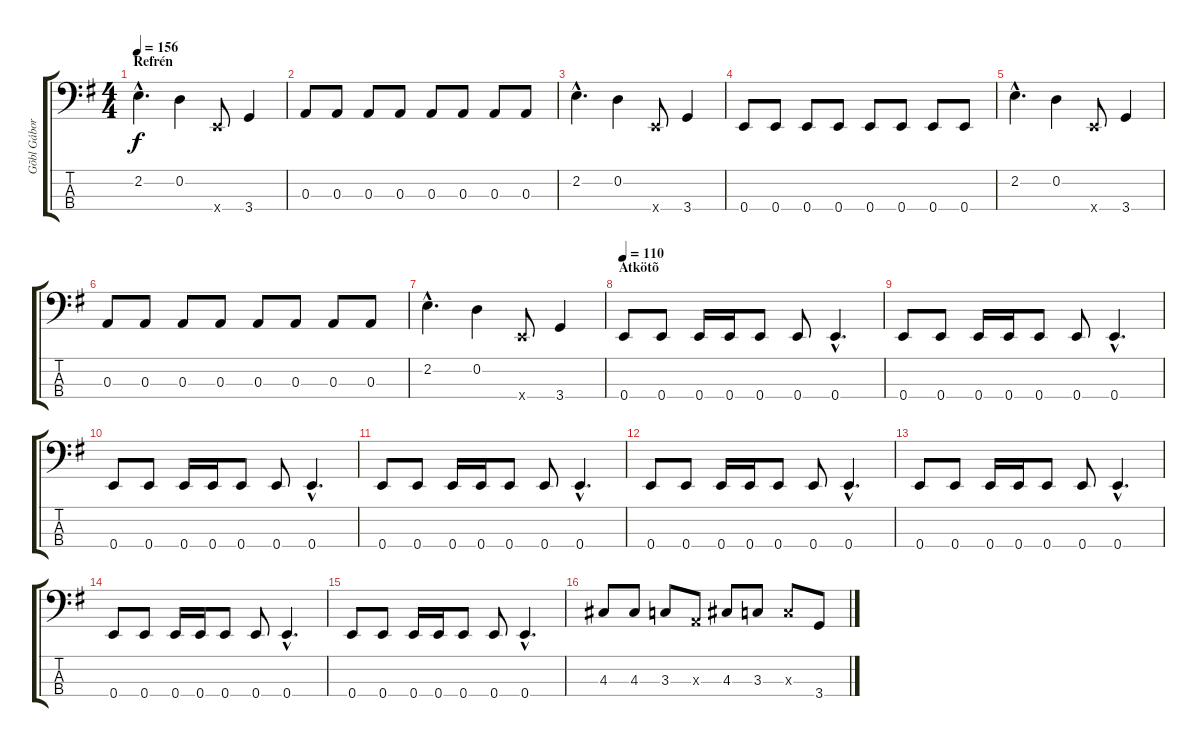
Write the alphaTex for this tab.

\track ("Gõbl Gábor" "Gõbl Gábor") {instrument electricbassfinger}
\staff {score tabs}
\tuning (G2 D2 A1 E1) {hide}
\ts (4 4)
\section ("" "Refrén")
\tempo 156
\clef f4
\ks eminor
2.2{hac}.4{d dy f} 0.2.4 0.4{x}.8 3.4.4 |
0.3.8 0.3.8 0.3.8 0.3.8 0.3.8 0.3.8 0.3.8 0.3.8 |
2.2{hac}.4{d} 0.2.4 0.4{x}.8 3.4.4 |
0.4.8 0.4.8 0.4.8 0.4.8 0.4.8 0.4.8 0.4.8 0.4.8 |
2.2{hac}.4{d} 0.2.4 0.4{x}.8 3.4.4 |
0.3.8 0.3.8 0.3.8 0.3.8 0.3.8 0.3.8 0.3.8 0.3.8 |
2.2{hac}.4{d} 0.2.4 0.4{x}.8 3.4.4 |
\section ("" "Átkötõ")
\tempo 110
0.4.8 0.4.8 0.4.16 0.4.16 0.4.8 0.4.8 0.4{hac}.4{d} |
0.4.8 0.4.8 0.4.16 0.4.16 0.4.8 0.4.8 0.4{hac}.4{d} |
0.4.8 0.4.8 0.4.16 0.4.16 0.4.8 0.4.8 0.4{hac}.4{d} |
0.4.8 0.4.8 0.4.16 0.4.16 0.4.8 0.4.8 0.4{hac}.4{d} |
0.4.8 0.4.8 0.4.16 0.4.16 0.4.8 0.4.8 0.4{hac}.4{d} |
0.4.8 0.4.8 0.4.16 0.4.16 0.4.8 0.4.8 0.4{hac}.4{d} |
0.4.8 0.4.8 0.4.16 0.4.16 0.4.8 0.4.8 0.4{hac}.4{d} |
0.4.8 0.4.8 0.4.16 0.4.16 0.4.8 0.4.8 0.4{hac}.4{d} |
4.3.8 4.3.8 3.3.8 0.3{x}.8 4.3.8 3.3.8 3.3{x}.8 3.4.8
